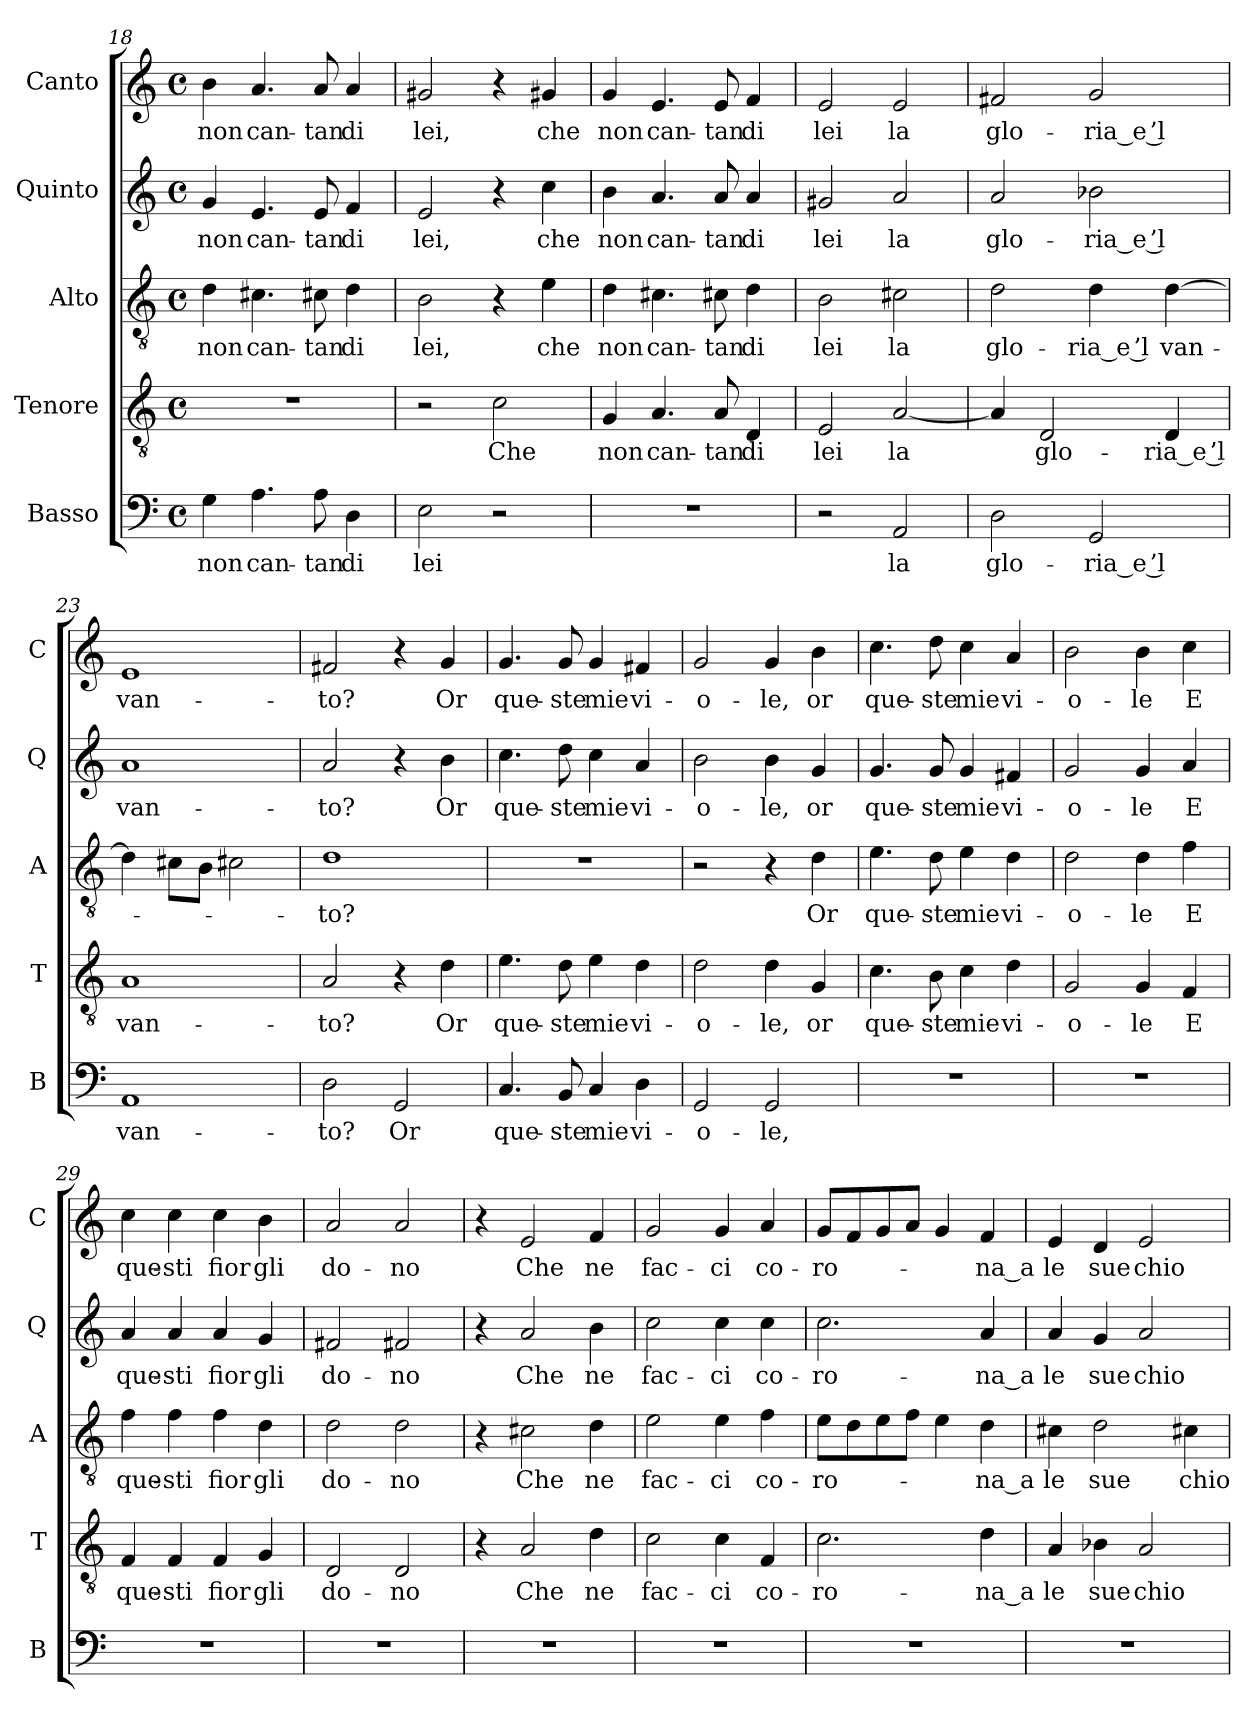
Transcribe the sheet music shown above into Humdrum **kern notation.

**kern	**text	**kern	**text	**kern	**text	**kern	**text	**kern	**text
*part5	*part5	*part4	*part4	*part3	*part3	*part2	*part2	*part1	*part1
*staff5	*staff5	*staff4	*staff4	*staff3	*staff3	*staff2	*staff2	*staff1	*staff1
*I"Basso	*	*I"Tenore	*	*I"Alto	*	*I"Quinto	*	*I"Canto	*
*I'B	*	*I'T	*	*I'A	*	*I'Q	*	*I'C	*
*clefF4	*	*clefGv2	*	*clefGv2	*	*clefG2	*	*clefG2	*
*k[]	*	*k[]	*	*k[]	*	*k[]	*	*k[]	*
*C:	*	*C:	*	*C:	*	*C:	*	*C:	*
*M4/4	*	*M4/4	*	*M4/4	*	*M4/4	*	*M4/4	*
*met(c)	*	*met(c)	*	*met(c)	*	*met(c)	*	*met(c)	*
=18	=18	=18	=18	=18	=18	=18	=18	=18	=18
4G	-non	1r	.	4d	-non	4g	-non	4b	-non
4.A	can-	.	.	4.c#X	can-	4.e	can-	4.a	can-
8A	-tan	.	.	8c#X	-tan	8e	-tan	8a	-tan
4D	-di	.	.	4d	-di	4f	-di	4a	-di
=19	=19	=19	=19	=19	=19	=19	=19	=19	=19
2E	-lei	2r	.	2B	-lei,	2e	-lei,	2g#X	-lei,
2r	.	2c	-Che	4r	.	4r	.	4r	.
.	.	.	.	4e	-che	4cc	-che	4g#X	-che
=20	=20	=20	=20	=20	=20	=20	=20	=20	=20
1r	.	4G	-non	4d	-non	4b	-non	4g	-non
.	.	4.A	can-	4.c#X	can-	4.a	can-	4.e	can-
.	.	8A	-tan	8c#X	-tan	8a	-tan	8e	-tan
.	.	4D	-di	4d	-di	4a	-di	4f	-di
=21	=21	=21	=21	=21	=21	=21	=21	=21	=21
2r	.	2E	-lei	2B	-lei	2g#X	-lei	2e	-lei
2AA	-la	[2A	-la	2c#X	-la	2a	-la	2e	-la
!!LO:LB:g=z
=22	=22	=22	=22	=22	=22	=22	=22	=22	=22
2D	glo-	4A]	.	2d	glo-	2a	glo-	2f#X	glo-
.	.	2D	glo-	.	.	.	.	.	.
2GG	-ria_e ’l	.	.	4d	-ria_e ’l	2b-X	-ria_e ’l	2g	-ria_e ’l
.	.	4D	-ria_e ’l	[4d	van-	.	.	.	.
=23	=23	=23	=23	=23	=23	=23	=23	=23	=23
1AA	van-	1A	van-	4d]	.	1a	van-	1e	van-
.	.	.	.	8c#XL	.	.	.	.	.
.	.	.	.	8BJ	.	.	.	.	.
.	.	.	.	2c#X	.	.	.	.	.
=24	=24	=24	=24	=24	=24	=24	=24	=24	=24
2D	-to?	2A	-to?	1d	-to?	2a	-to?	2f#X	-to?
2GG	-Or	4r	.	.	.	4r	.	4r	.
.	.	4d	-Or	.	.	4b	-Or	4g	-Or
=25	=25	=25	=25	=25	=25	=25	=25	=25	=25
4.C	que-	4.e	que-	1r	.	4.cc	que-	4.g	que-
8BB	-ste	8d	-ste	.	.	8dd	-ste	8g	-ste
4C	-mie	4e	-mie	.	.	4cc	-mie	4g	-mie
4D	vi-	4d	vi-	.	.	4a	vi-	4f#X	vi-
=26	=26	=26	=26	=26	=26	=26	=26	=26	=26
2GG	o-	2d	o-	2r	.	2b	o-	2g	o-
2GG	-le,	4d	-le,	4r	.	4b	-le,	4g	-le,
.	.	4G	-or	4d	-Or	4g	-or	4b	-or
=27	=27	=27	=27	=27	=27	=27	=27	=27	=27
1r	.	4.c	que-	4.e	que-	4.g	que-	4.cc	que-
.	.	8B	-ste	8d	-ste	8g	-ste	8dd	-ste
.	.	4c	-mie	4e	-mie	4g	-mie	4cc	-mie
.	.	4d	vi-	4d	vi-	4f#X	vi-	4a	vi-
=28	=28	=28	=28	=28	=28	=28	=28	=28	=28
1r	.	2G	o-	2d	o-	2g	o-	2b	o-
.	.	4G	-le	4d	-le	4g	-le	4b	-le
.	.	4F	-E	4f	-E	4a	-E	4cc	-E
=29	=29	=29	=29	=29	=29	=29	=29	=29	=29
1r	.	4F	que-	4f	que-	4a	que-	4cc	que-
.	.	4F	-sti	4f	-sti	4a	-sti	4cc	-sti
.	.	4F	-fior	4f	-fior	4a	-fior	4cc	-fior
.	.	4G	-gli	4d	-gli	4g	-gli	4b	-gli
!!LO:PB:g=z
=30	=30	=30	=30	=30	=30	=30	=30	=30	=30
1r	.	2D	do-	2d	do-	2f#X	do-	2a	do-
.	.	2D	-no	2d	-no	2f#X	-no	2a	-no
=31	=31	=31	=31	=31	=31	=31	=31	=31	=31
1r	.	4r	.	4r	.	4r	.	4r	.
.	.	2A	-Che	2c#X	-Che	2a	-Che	2e	-Che
.	.	4d	-ne	4d	-ne	4b	-ne	4f	-ne
=32	=32	=32	=32	=32	=32	=32	=32	=32	=32
1r	.	2c	fac-	2e	fac-	2cc	fac-	2g	fac-
.	.	4c	-ci	4e	-ci	4cc	-ci	4g	-ci
.	.	4F	co-	4f	co-	4cc	co-	4a	co-
=33	=33	=33	=33	=33	=33	=33	=33	=33	=33
1r	.	2.c	ro-	8eL	ro-	2.cc	ro-	8gL	ro-
.	.	.	.	8d	.	.	.	8f	.
.	.	.	.	8e	.	.	.	8g	.
.	.	.	.	8fJ	.	.	.	8aJ	.
.	.	.	.	4e	.	.	.	4g	.
.	.	4d	-na_a	4d	-na_a	4a	-na_a	4f	-na_a
=34	=34	=34	=34	=34	=34	=34	=34	=34	=34
1r	.	4A	-le	4c#X	-le	4a	-le	4e	-le
.	.	4B-X	-sue	2d	-sue	4g	-sue	4d	-sue
.	.	2A	chio-	.	.	2a	chio-	2e	chio-
.	.	.	.	4c#X	chio-	.	.	.	.
=	=	=	=	=	=	=	=	=	=
*-	*-	*-	*-	*-	*-	*-	*-	*-	*-
